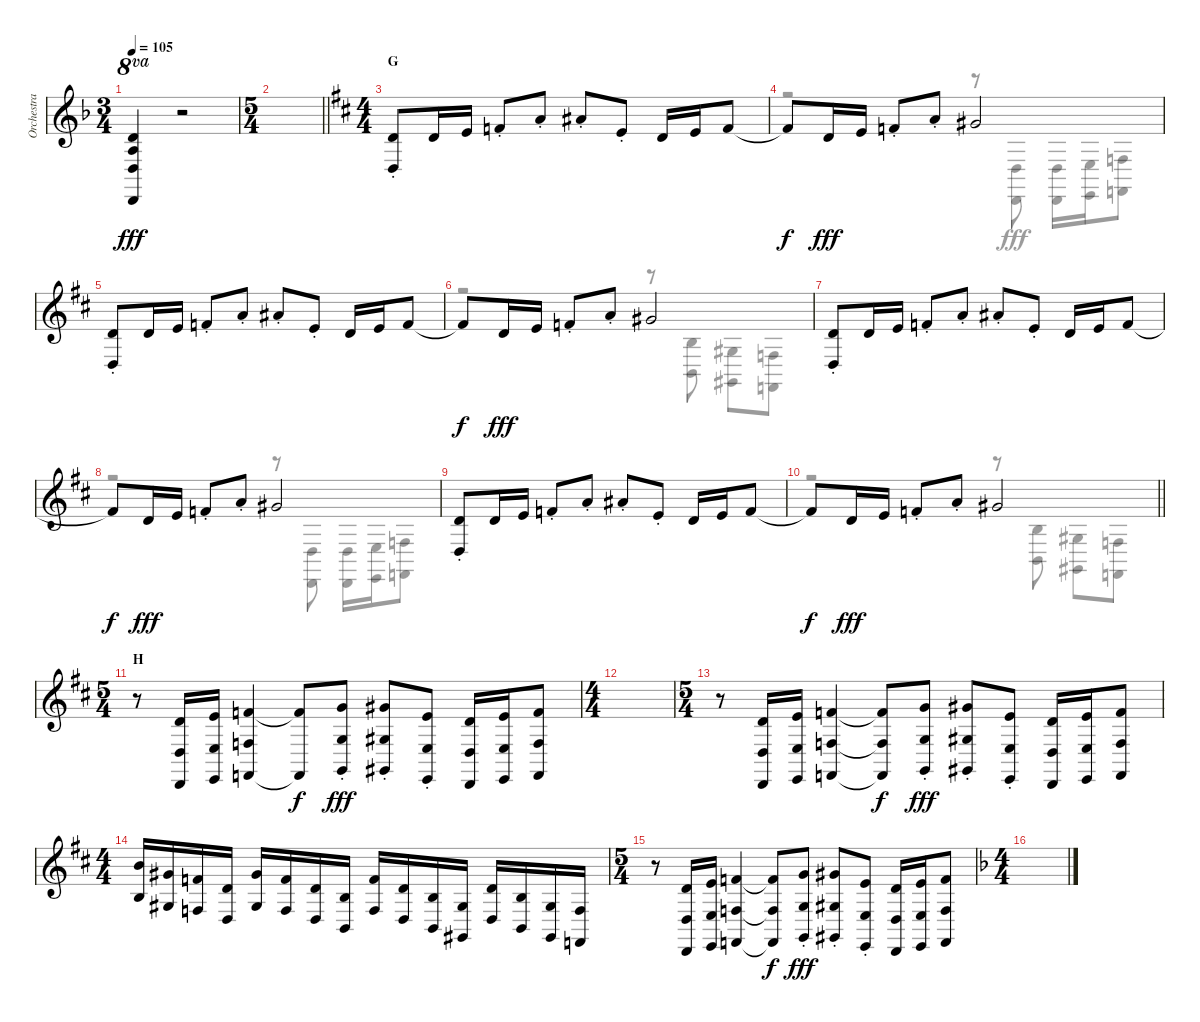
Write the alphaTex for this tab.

\track ("Orchestra" "Orchestra") {instrument brasssection}
\staff {score}
\tuning (D4 A3 F3 C3 G2 D2) {hide}
\voice
\ts (3 4)
\tempo 105
\clef g2
\ks dminor
(12.1 12.2 9.3 7.5).4{ot 8va dy fff} r.2 |
\ts (5 4)
\barLineRight lightlight
|
\ts (4 4)
\section ("" "G")
\ks bminor
(5.2{st} 2.4{st}).8 5.2.16 7.2.16 8.2{st}.8 7.1{st}.8 8.1{st}.8 7.2{st}.8 5.2.16 7.2.16 8.2.8 |
8.2{t}.8{dy f} 5.2.16{dy fff} 7.2.16 8.2{st}.8 7.1{st}.8 6.1.2 |
(5.2{st} 2.4{st}).8 5.2.16 7.2.16 8.2{st}.8 7.1{st}.8 8.1{st}.8 7.2{st}.8 5.2.16 7.2.16 8.2.8 |
8.2{t}.8{dy f} 5.2.16{dy fff} 7.2.16 8.2{st}.8 7.1{st}.8 6.1.2 |
(5.2{st} 2.4{st}).8 5.2.16 7.2.16 8.2{st}.8 7.1{st}.8 8.1{st}.8 7.2{st}.8 5.2.16 7.2.16 8.2.8 |
8.2{t}.8{dy f} 5.2.16{dy fff} 7.2.16 8.2{st}.8 7.1{st}.8 6.1.2 |
(5.2{st} 2.4{st}).8 5.2.16 7.2.16 8.2{st}.8 7.1{st}.8 8.1{st}.8 7.2{st}.8 5.2.16 7.2.16 8.2.8 |
\barLineRight lightlight
8.2{t}.8{dy f} 5.2.16{dy fff} 7.2.16 8.2{st}.8 7.1{st}.8 6.1.2 |
\ts (5 4)
\section ("" "H")
r.8 (5.2 2.4 0.6).16 (7.2 4.4 2.6).16 (8.2 5.4 3.6).4 (8.2{t} 3.6{t}).8{dy f} (5.1{st} 2.3{st} 0.5{st}).8{dy fff} (6.1{st} 3.3{st} 1.5{st}).8 (7.2{st} 4.4{st} 2.6{st}).8 (5.2 2.4 0.6).16 (7.2 4.4 2.6).16 (8.2 5.4 3.6).8 |
\ts (4 4)
\ks d
|
\ts (5 4)
\ks bminor
r.8 (5.2 2.4 0.6).16 (7.2 4.4 2.6).16 (8.2 5.4 3.6).4 (8.2{t} 5.4{t} 3.6{t}).8{dy f} (5.1{st} 2.3{st} 0.5{st}).8{dy fff} (6.1{st} 3.3{st} 1.5{st}).8 (7.2{st} 4.4{st} 2.6{st}).8 (5.2 2.4 0.6).16 (7.2 4.4 2.6).16 (8.2 5.4 3.6).8 |
\ts (4 4)
(9.1 6.3).16 (6.1 3.3).16 (8.2 5.4).16 (5.2 2.4).16 (6.1 3.3).16 (8.2 5.4).16 (5.2 2.4).16 (6.3 4.5).16 (8.2 5.4).16 (5.2 2.4).16 (6.3 4.5).16 (8.4 6.6).16 (5.2 2.4).16 (6.3 4.5).16 (8.4 6.6).16 (5.4 3.6).16 |
\ts (5 4)
r.8 (5.2 2.4 0.6).16 (7.2 4.4 2.6).16 (8.2 5.4 3.6).4 (8.2{t} 5.4{t} 3.6{t}).8{dy f} (5.1{st} 2.3{st} 0.5{st}).8{dy fff} (6.1{st} 3.3{st} 1.5{st}).8 (7.2{st} 4.4{st} 2.6{st}).8 (5.2 2.4 0.6).16 (7.2 4.4 2.6).16 (8.2 5.4 3.6).8 |
\ts (4 4)
\voice
\clef g2
\ottava regular
\simile none
\ks dminor
|
\barLineRight lightlight
|
\ks bminor
|
r.2 r.8 (2.4 0.6).8 (2.4 0.6).16 (4.4 2.6).16 (5.4 3.6).8 |
|
r.2 r.8 (6.3 4.5).8 (3.3 1.5).8 (5.4 3.6).8 |
|
r.2 r.8 (2.4 0.6).8 (2.4 0.6).16 (4.4 2.6).16 (5.4 3.6).8 |
|
\barLineRight lightlight
r.2 r.8 (6.3 4.5).8 (3.3 1.5).8 (5.4 3.6).8 |
|
\ks d
|
\ks bminor
|
|
|
